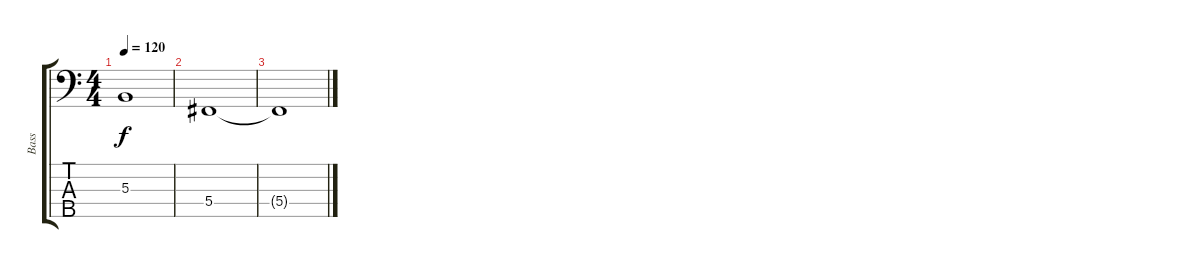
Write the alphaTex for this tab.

\track ("Bass" "Bass") {instrument electricbasspick}
\staff {score tabs}
\tuning (E2 B1 Gb1 Db1 Ab0) {hide}
\ts (4 4)
\tempo 120
\clef f4
\ks c
5.3{t}.1{dy f} |
5.4.1 |
5.4{t}.1
